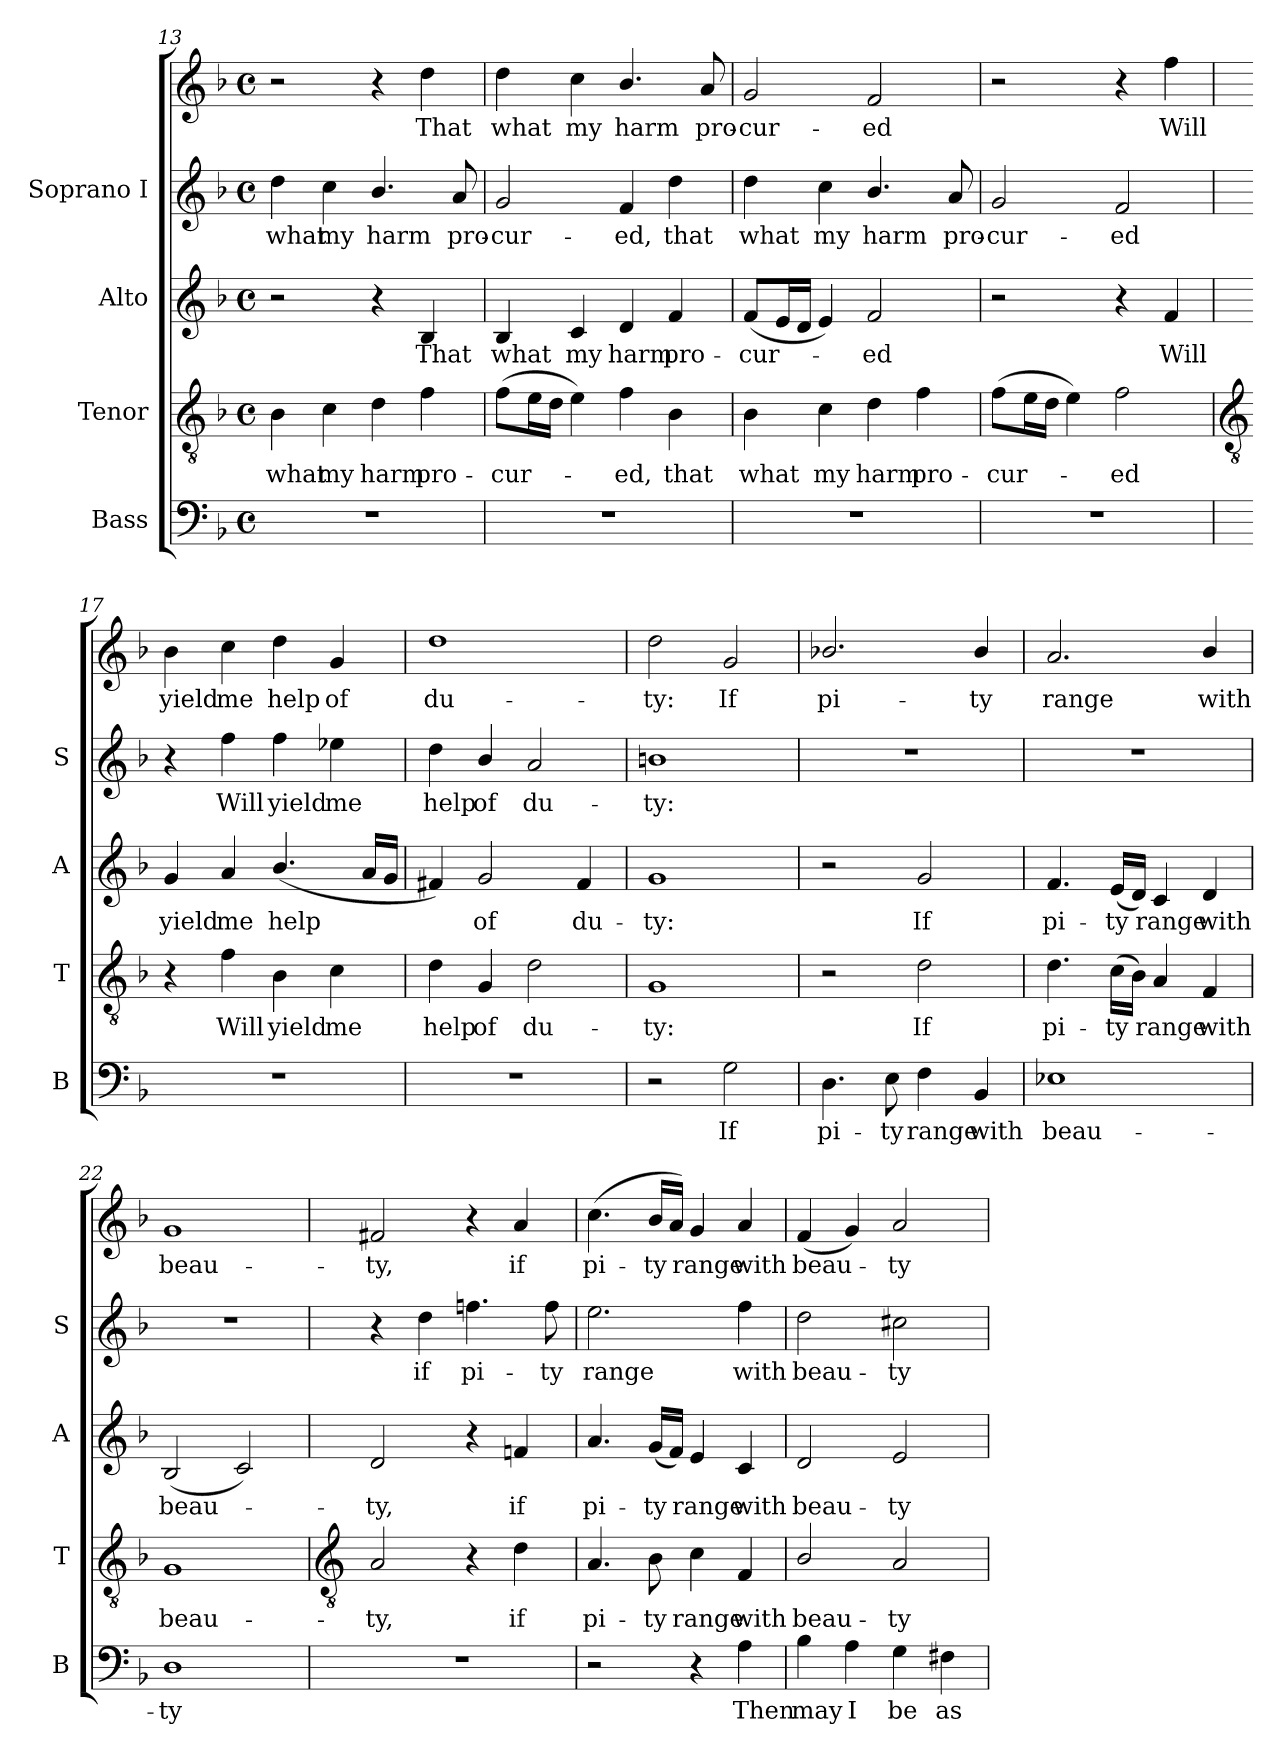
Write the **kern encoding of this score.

**kern	**text	**kern	**text	**kern	**text	**kern	**text	**kern	**text
*part4	*part4	*part3	*part3	*part2	*part2	*part1	*part1	*part1	*part1
*staff5	*staff5	*staff4	*staff4	*staff3	*staff3	*staff2	*staff2	*staff1	*staff1
*I"Bass	*	*I"Tenor	*	*I"Alto	*	*I"Soprano I	*	*	*
*I'B	*	*I'T	*	*I'A	*	*I'S	*	*	*
!!LO:LB:g=z
*clefF4	*	*clefGv2	*	*clefG2	*	*clefG2	*	*clefG2	*
*k[b-]	*	*k[b-]	*	*k[b-]	*	*k[b-]	*	*k[b-]	*
*F:	*	*F:	*	*F:	*	*F:	*	*F:	*
*M4/4	*	*M4/4	*	*M4/4	*	*M4/4	*	*M4/4	*
*met(c)	*	*met(c)	*	*met(c)	*	*met(c)	*	*met(c)	*
=13	=13	=13	=13	=13	=13	=13	=13	=13	=13
!	!	!	!LO:LY:b	!	!	!	!LO:LY:b	!	!
1r	.	4B-	what	2r	.	4dd	what	2r	.
!	!	!	!LO:LY:b	!	!	!	!LO:LY:b	!	!
.	.	4c	my	.	.	4cc	my	.	.
!	!	!	!LO:LY:b	!	!	!	!LO:LY:b	!	!
.	.	4d	harm	4r	.	4.b-/	harm	4r	.
!	!	!	!LO:LY:b	!	!LO:LY:b	!	!	!	!LO:LY:b
.	.	4f	pro-	4B-	That	.	.	4dd	That
!	!	!	!	!	!	!	!LO:LY:b	!	!
.	.	.	.	.	.	8a	pro-	.	.
=14	=14	=14	=14	=14	=14	=14	=14	=14	=14
!	!	!	!LO:LY:b	!	!LO:LY:b	!	!LO:LY:b	!	!LO:LY:b
1r	.	(>8fL	-cur-	4B-	what	2g	-cur-	4dd	-what
.	.	16eL	.	.	.	.	.	.	.
.	.	16dJJ	.	.	.	.	.	.	.
!	!	!	!	!	!LO:LY:b	!	!	!	!LO:LY:b
.	.	4e)	.	4c	my	.	.	4cc	my
!	!	!	!LO:LY:b	!	!LO:LY:b	!	!LO:LY:b	!	!LO:LY:b
.	.	4f	ed,	4d	harm	4f	-ed,	4.b-/	harm
!	!	!	!LO:LY:b	!	!LO:LY:b	!	!LO:LY:b	!	!
.	.	4B-	that	4f	pro-	4dd	that	.	.
!	!	!	!	!	!	!	!	!	!LO:LY:b
.	.	.	.	.	.	.	.	8a	pro-
=15	=15	=15	=15	=15	=15	=15	=15	=15	=15
!	!	!	!LO:LY:b	!	!LO:LY:b	!	!LO:LY:b	!	!LO:LY:b
1r	.	4B-	what	(<8fL	-cur-	4dd	what	2g	cur-
.	.	.	.	16eL	.	.	.	.	.
.	.	.	.	16dJJ	.	.	.	.	.
!	!	!	!LO:LY:b	!	!	!	!LO:LY:b	!	!
.	.	4c	my	4e)	.	4cc	my	.	.
!	!	!	!LO:LY:b	!	!LO:LY:b	!	!LO:LY:b	!	!LO:LY:b
.	.	4d	harm	2f	ed	4.b-/	harm	2f	-ed
!	!	!	!LO:LY:b	!	!	!	!	!	!
.	.	4f	pro-	.	.	.	.	.	.
!	!	!	!	!	!	!	!LO:LY:b	!	!
.	.	.	.	.	.	8a	pro-	.	.
!!LO:LB:g=z
=16	=16	=16	=16	=16	=16	=16	=16	=16	=16
!	!	!	!LO:LY:b	!	!	!	!LO:LY:b	!	!
1r	.	(>8fL	-cur-	2r	.	2g	cur-	2r	.
.	.	16eL	.	.	.	.	.	.	.
.	.	16dJJ	.	.	.	.	.	.	.
.	.	4e)	.	.	.	.	.	.	.
!	!	!	!LO:LY:b	!	!	!	!LO:LY:b	!	!
.	.	2f	ed	4r	.	2f	-ed	4r	.
!	!	!	!	!	!LO:LY:b	!	!	!	!LO:LY:b
.	.	.	.	4f	Will	.	.	4ff	-Will
!!LO:LB:g=z
=17	=17	=17	=17	=17	=17	=17	=17	=17	=17
*	*	*clefGv2	*	*	*	*	*	*	*
!	!	!	!	!	!LO:LY:b	!	!	!	!LO:LY:b
1r	.	4r	.	4g	yield	4r	.	4b-	yield
!	!	!	!LO:LY:b	!	!LO:LY:b	!	!LO:LY:b	!	!LO:LY:b
.	.	4f	Will	4a	me	4ff	Will	4cc	me
!	!	!	!LO:LY:b	!	!LO:LY:b	!	!LO:LY:b	!	!LO:LY:b
.	.	4B-	yield	(<4.b-/	help	4ff	yield	4dd	help
!	!	!	!LO:LY:b	!	!	!	!LO:LY:b	!	!LO:LY:b
.	.	4c	me	.	.	4ee-X	me	4g	of
.	.	.	.	16aLL	.	.	.	.	.
.	.	.	.	16gJJ	.	.	.	.	.
=18	=18	=18	=18	=18	=18	=18	=18	=18	=18
!	!	!	!LO:LY:b	!	!	!	!LO:LY:b	!	!LO:LY:b
1r	.	4d	help	4f#X)	.	4dd	-help	1dd	du-
!	!	!	!LO:LY:b	!	!LO:LY:b	!	!LO:LY:b	!	!
.	.	4G	of	2g	of	4b-/	of	.	.
!	!	!	!LO:LY:b	!	!	!	!LO:LY:b	!	!
.	.	2d	du-	.	.	2a	du-	.	.
!	!	!	!	!	!LO:LY:b	!	!	!	!
.	.	.	.	4f#	du-	.	.	.	.
=19	=19	=19	=19	=19	=19	=19	=19	=19	=19
!	!	!	!LO:LY:b	!	!LO:LY:b	!	!LO:LY:b	!	!LO:LY:b
2r	.	1G	-ty:	1g	-ty:	1bn	ty:	2dd	-ty:
!	!LO:LY:b	!	!	!	!	!	!	!	!LO:LY:b
2G	If	.	.	.	.	.	.	2g	If
=20	=20	=20	=20	=20	=20	=20	=20	=20	=20
!	!LO:LY:b	!	!	!	!	!	!	!	!LO:LY:b
4.D	pi-	2r	.	2r	.	1r	.	2.b-X/	pi-
!	!LO:LY:b	!	!	!	!	!	!	!	!
8E	-ty	.	.	.	.	.	.	.	.
!	!LO:LY:b	!	!LO:LY:b	!	!LO:LY:b	!	!	!	!
4F	range	2d	If	2g	If	.	.	.	.
!	!LO:LY:b	!	!	!	!	!	!	!	!LO:LY:b
4BB-	with	.	.	.	.	.	.	4b-/	-ty
=21	=21	=21	=21	=21	=21	=21	=21	=21	=21
!	!LO:LY:b	!	!LO:LY:b	!	!LO:LY:b	!	!	!	!LO:LY:b
1E-X	beau-	4.d	pi-	4.f	pi-	1r	.	2.a	range
!	!	!	!LO:LY:b	!	!LO:LY:b	!	!	!	!
.	.	(>16cLL	-ty	(<16eLL	-ty	.	.	.	.
.	.	16B-JJ)	.	16dJJ)	.	.	.	.	.
!	!	!	!LO:LY:b	!	!LO:LY:b	!	!	!	!
.	.	4A	range	4c	range	.	.	.	.
!	!	!	!LO:LY:b	!	!LO:LY:b	!	!	!	!LO:LY:b
.	.	4F	with	4d	with	.	.	4b-/	with
!!LO:LB:g=z
=22	=22	=22	=22	=22	=22	=22	=22	=22	=22
!	!LO:LY:b	!	!LO:LY:b	!	!LO:LY:b	!	!	!	!LO:LY:b
1D	-ty	1G	beau-	(<2B-	beau-	1r	.	1g	beau-
.	.	.	.	2c)	.	.	.	.	.
!!LO:LB:g=z
=23	=23	=23	=23	=23	=23	=23	=23	=23	=23
*	*	*clefGv2	*	*	*	*	*	*	*
!	!	!	!LO:LY:b	!	!LO:LY:b	!	!	!	!LO:LY:b
1r	.	2A	-ty,	2d	ty,	4r	.	2f#X	-ty,
!	!	!	!	!	!	!	!LO:LY:b	!	!
.	.	.	.	.	.	4dd	if	.	.
!	!	!	!	!	!	!	!LO:LY:b	!	!
.	.	4r	.	4r	.	4.ffn	pi-	4r	.
!	!	!	!LO:LY:b	!	!LO:LY:b	!	!	!	!LO:LY:b
.	.	4d	if	4fn	if	.	.	4a	if
!	!	!	!	!	!	!	!LO:LY:b	!	!
.	.	.	.	.	.	8ff	-ty	.	.
=24	=24	=24	=24	=24	=24	=24	=24	=24	=24
!	!	!	!LO:LY:b	!	!LO:LY:b	!	!LO:LY:b	!	!LO:LY:b
2r	.	4.A	pi-	4.a	pi-	2.ee	range	(<4.cc	pi-
!	!	!	!LO:LY:b	!	!LO:LY:b	!	!	!	!LO:LY:b
.	.	8B-	-ty	(<16gLL	-ty	.	.	16b-LL	-ty
.	.	.	.	16fJJ)	.	.	.	16aJJ)	.
!	!	!	!LO:LY:b	!	!LO:LY:b	!	!	!	!LO:LY:b
4r	.	4c	range	4e	range	.	.	4g	range
!	!LO:LY:b	!	!LO:LY:b	!	!LO:LY:b	!	!LO:LY:b	!	!LO:LY:b
4A	Then	4F	with	4c	with	4ff	with	4a	with
=25	=25	=25	=25	=25	=25	=25	=25	=25	=25
!	!LO:LY:b	!	!LO:LY:b	!	!LO:LY:b	!	!LO:LY:b	!	!LO:LY:b
4B-	may	2B-/	beau-	2d	beau-	2dd	beau-	(<4f	beau-
!	!LO:LY:b	!	!	!	!	!	!	!	!
4A	I	.	.	.	.	.	.	4g)	.
!	!LO:LY:b	!	!LO:LY:b	!	!LO:LY:b	!	!LO:LY:b	!	!LO:LY:b
4G	be	2A	-ty	2e	-ty	2cc#X	-ty	2a	ty
!	!LO:LY:b	!	!	!	!	!	!	!	!
4F#X	as-	.	.	.	.	.	.	.	.
=	=	=	=	=	=	=	=	=	=
*-	*-	*-	*-	*-	*-	*-	*-	*-	*-
